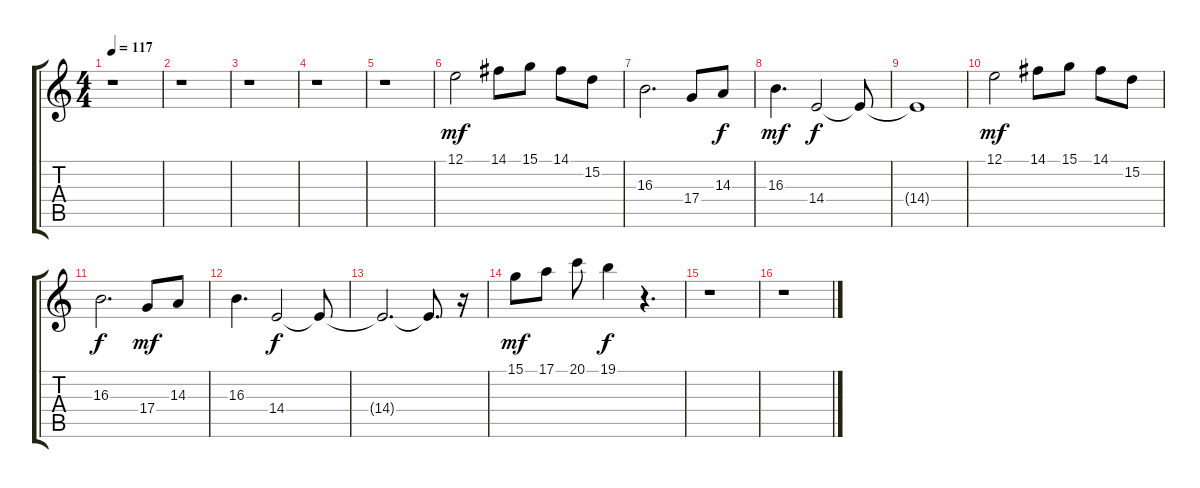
\track "" {instrument fx4atmosphere}
\staff {score tabs}
\tuning (E4 B3 G3 D3 A2 E2) {hide}
\ts (4 4)
\tempo 117
\clef g2
\ks c
r.1{dy mf} |
r.1 |
r.1 |
r.1 |
r.1 |
12.1.2 14.1.8 15.1.8 14.1.8 15.2.8 |
16.3.2{d} 17.4.8 14.3.8{dy f} |
16.3.4{d dy mf} 14.4.2{dy f} 14.4{t}.8 |
14.4{t}.1 |
12.1.2{dy mf} 14.1.8 15.1.8 14.1.8 15.2.8 |
16.3.2{d dy f} 17.4.8{dy mf} 14.3.8 |
16.3.4{d} 14.4.2{dy f} 14.4{t}.8 |
14.4{t}.2{d} 14.4{t}.8{d} r.16 |
15.1.8{dy mf} 17.1.8 20.1.8 19.1.4{dy f} r.4{d} |
r.1 |
r.1
